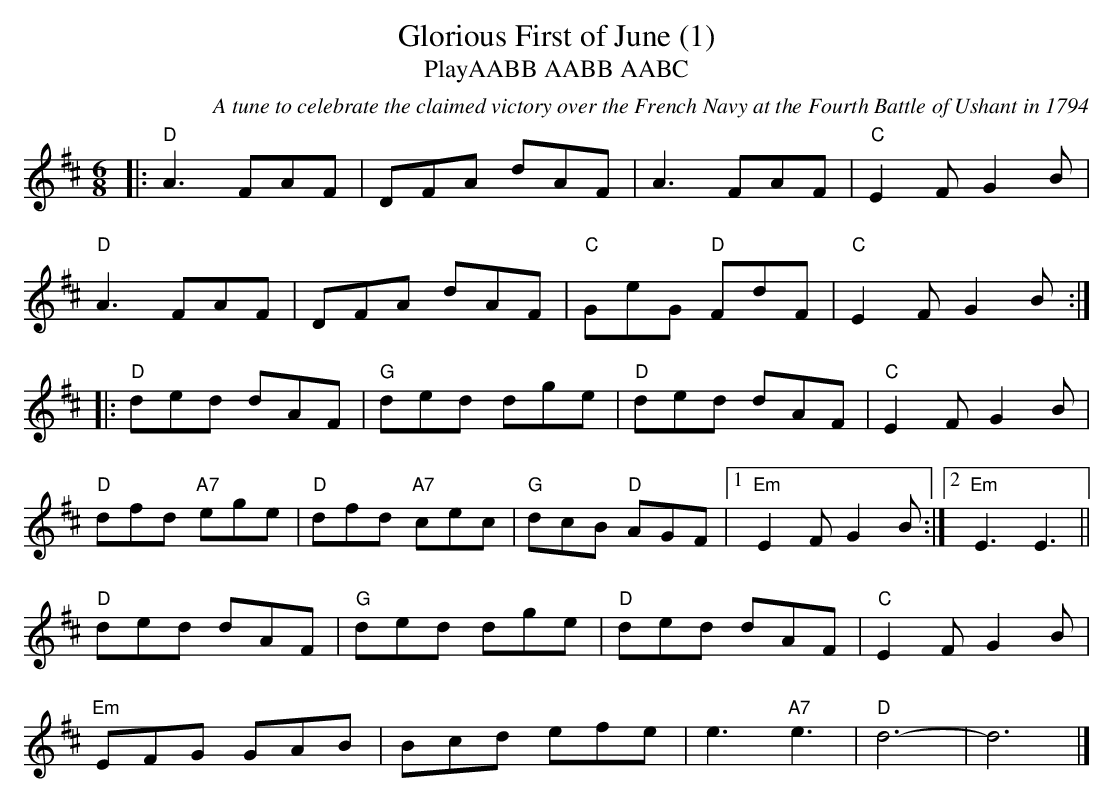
X:1
T:Glorious First of June (1)
C:A tune to celebrate the claimed victory over the French Navy at the Fourth Battle of Ushant in 1794
T:PlayAABB AABB AABC
M:6/8
L:1/8
K:Dmaj
V:1
|:"D"A3 FAF|DFA dAF|A3 FAF|"C"E2FG2B|
"D"A3 FAF|DFA dAF|"C"GeG "D"FdF|"C"E2FG2B:|
|:"D"ded dAF|"G"ded dge|"D"ded dAF|"C"E2FG2B|
"D"dfd "A7"ege|"D"dfd "A7"cec|"G"dcB "D"AGF|1"Em"E2FG2B:|2"Em"E3E3||
"D"ded dAF|"G"ded dge|"D"ded dAF|"C"E2FG2B|
"Em"EFG GAB|Bcd  efe|e3"A7"e3|"D"d6-|d6|]
